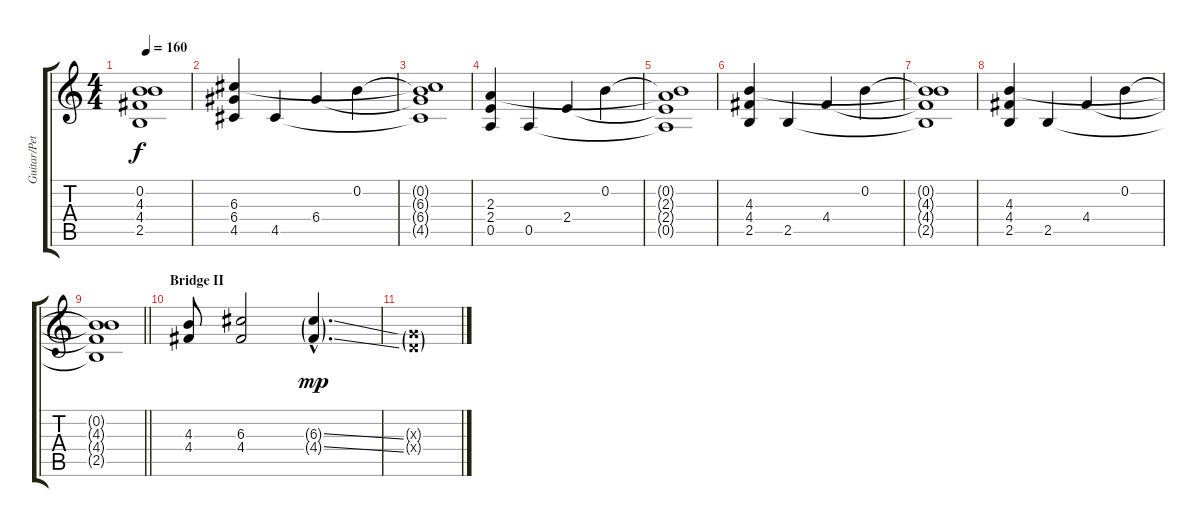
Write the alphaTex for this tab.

\track ("Guitar/Petrucci" "Guitar/Pet") {instrument distortionguitar}
\staff {score tabs}
\tuning (E4 B3 G3 D3 A2 E2) {hide}
\ts (4 4)
\tempo 160
\clef g2
\ks c
(0.2{t} 4.3{t} 4.4{t} 2.5{t}).1{dy f} |
(6.3 6.4 4.5).4 4.5.4 6.4.4 0.2.4 |
(0.2{t} 6.3{t} 6.4{t} 4.5{t}).1 |
(2.3 2.4 0.5).4 0.5.4 2.4.4 0.2.4 |
(0.2{t} 2.3{t} 2.4{t} 0.5{t}).1 |
(4.3 4.4 2.5).4 2.5.4 4.4.4 0.2.4 |
(0.2{t} 4.3{t} 4.4{t} 2.5{t}).1 |
(4.3 4.4 2.5).4 2.5.4 4.4.4 0.2.4 |
\barLineRight lightlight
(0.2{t} 4.3{t} 4.4{t} 2.5{t}).1 |
\section ("" "Bridge II")
(4.3 4.4).8 (6.3 4.4).2 (6.3{ss g hac} 4.4{ss g hac}).4{d dy mp} |
(0.3{g x} 0.4{g x}).1
